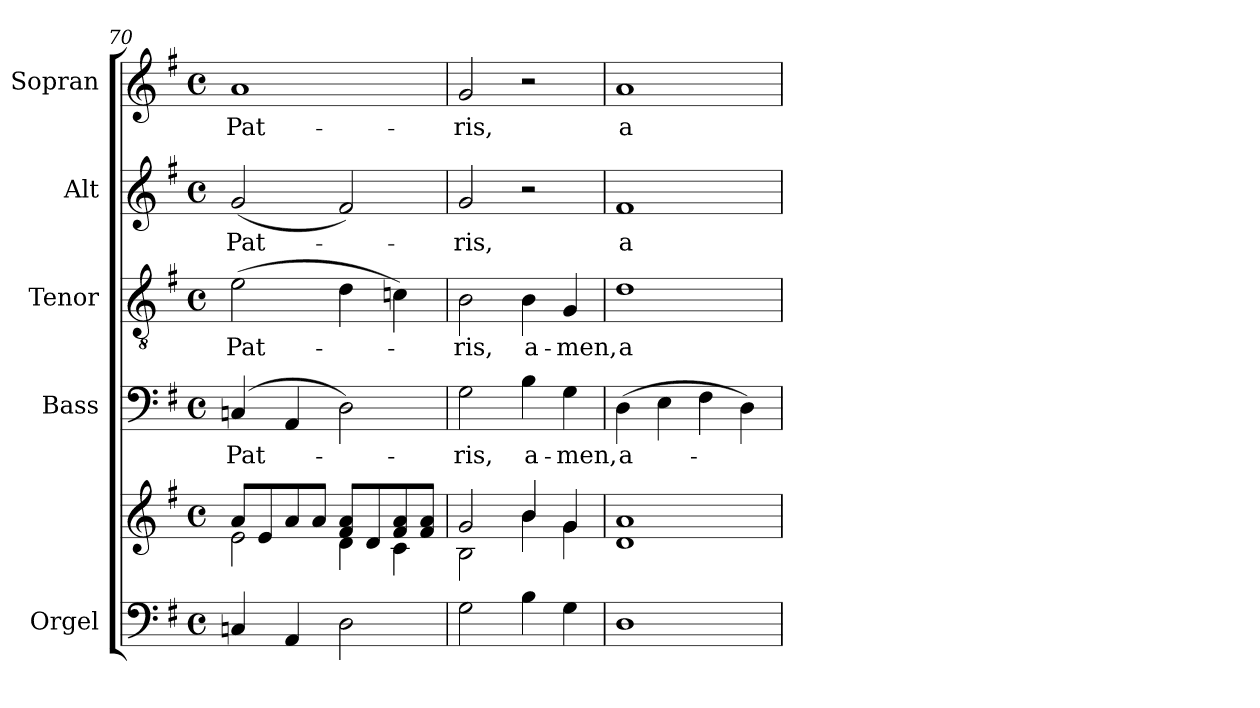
**kern	**kern	**kern	**text	**kern	**text	**kern	**text	**kern	**text
*part5	*part5	*part4	*part4	*part3	*part3	*part2	*part2	*part1	*part1
*staff6	*staff5	*staff4	*staff4	*staff3	*staff3	*staff2	*staff2	*staff1	*staff1
*I"Orgel	*	*I"Bass	*	*I"Tenor	*	*I"Alt	*	*I"Sopran	*
*I'Org.	*	*I'B.	*	*I'T.	*	*I'A.	*	*I'S.	*
!!LO:LB:g=z
*clefF4	*clefG2	*clefF4	*	*clefGv2	*	*clefG2	*	*clefG2	*
*k[f#]	*k[f#]	*k[f#]	*	*k[f#]	*	*k[f#]	*	*k[f#]	*
*G:	*G:	*G:	*	*G:	*	*G:	*	*G:	*
*M4/4	*M4/4	*M4/4	*	*M4/4	*	*M4/4	*	*M4/4	*
*met(c)	*met(c)	*met(c)	*	*met(c)	*	*met(c)	*	*met(c)	*
=70	=70	=70	=70	=70	=70	=70	=70	=70	=70
*	*^	*	*	*	*	*	*	*	*
!	!	!	!	!LO:LY:b	!	!LO:LY:b	!	!LO:LY:b	!	!LO:LY:b
4Cn/	8a/L	2e\	(4Cn/	Pat-	(>2e\	Pat-	(<2g/	Pat-	1a	Pat-
.	8e/	.	.	.	.	.	.	.	.	.
4AA/	8a/	.	4AA/	.	.	.	.	.	.	.
.	8a/J	.	.	.	.	.	.	.	.	.
2D\	8f#/ 8a/L	4d\	2D\)	.	4d\	.	2f#/)	.	.	.
.	8d/	.	.	.	.	.	.	.	.	.
.	8f#/ 8a/	4c\	.	.	4cn\)	.	.	.	.	.
.	8f#/ 8a/J	.	.	.	.	.	.	.	.	.
=71	=71	=71	=71	=71	=71	=71	=71	=71	=71	=71
!	!	!	!	!LO:LY:b	!	!LO:LY:b	!	!LO:LY:b	!	!LO:LY:b
2G\	2g/	2B\	2G\	-ris,	2B\	-ris,	2g/	-ris,	2g/	-ris,
!	!	!	!	!LO:LY:b	!	!LO:LY:b	!	!	!	!
4B\	4b/	4b\	4B\	a-	4B\	a-	2r	.	2r	.
!	!	!	!	!LO:LY:b	!	!LO:LY:b	!	!	!	!
4G\	4g/	4g\	4G\	-men,	4G/	-men,	.	.	.	.
=72	=72	=72	=72	=72	=72	=72	=72	=72	=72	=72
!	!	!	!	!LO:LY:b	!	!LO:LY:b	!	!LO:LY:b	!	!LO:LY:b
1D	1a	1d	(>4D\	a-	1d	a-	1f#	a-	1a	a-
.	.	.	4E\	.	.	.	.	.	.	.
.	.	.	4F#\	.	.	.	.	.	.	.
.	.	.	4D\)	.	.	.	.	.	.	.
*	*v	*v	*	*	*	*	*	*	*	*
=	=	=	=	=	=	=	=	=	=
*-	*-	*-	*-	*-	*-	*-	*-	*-	*-
